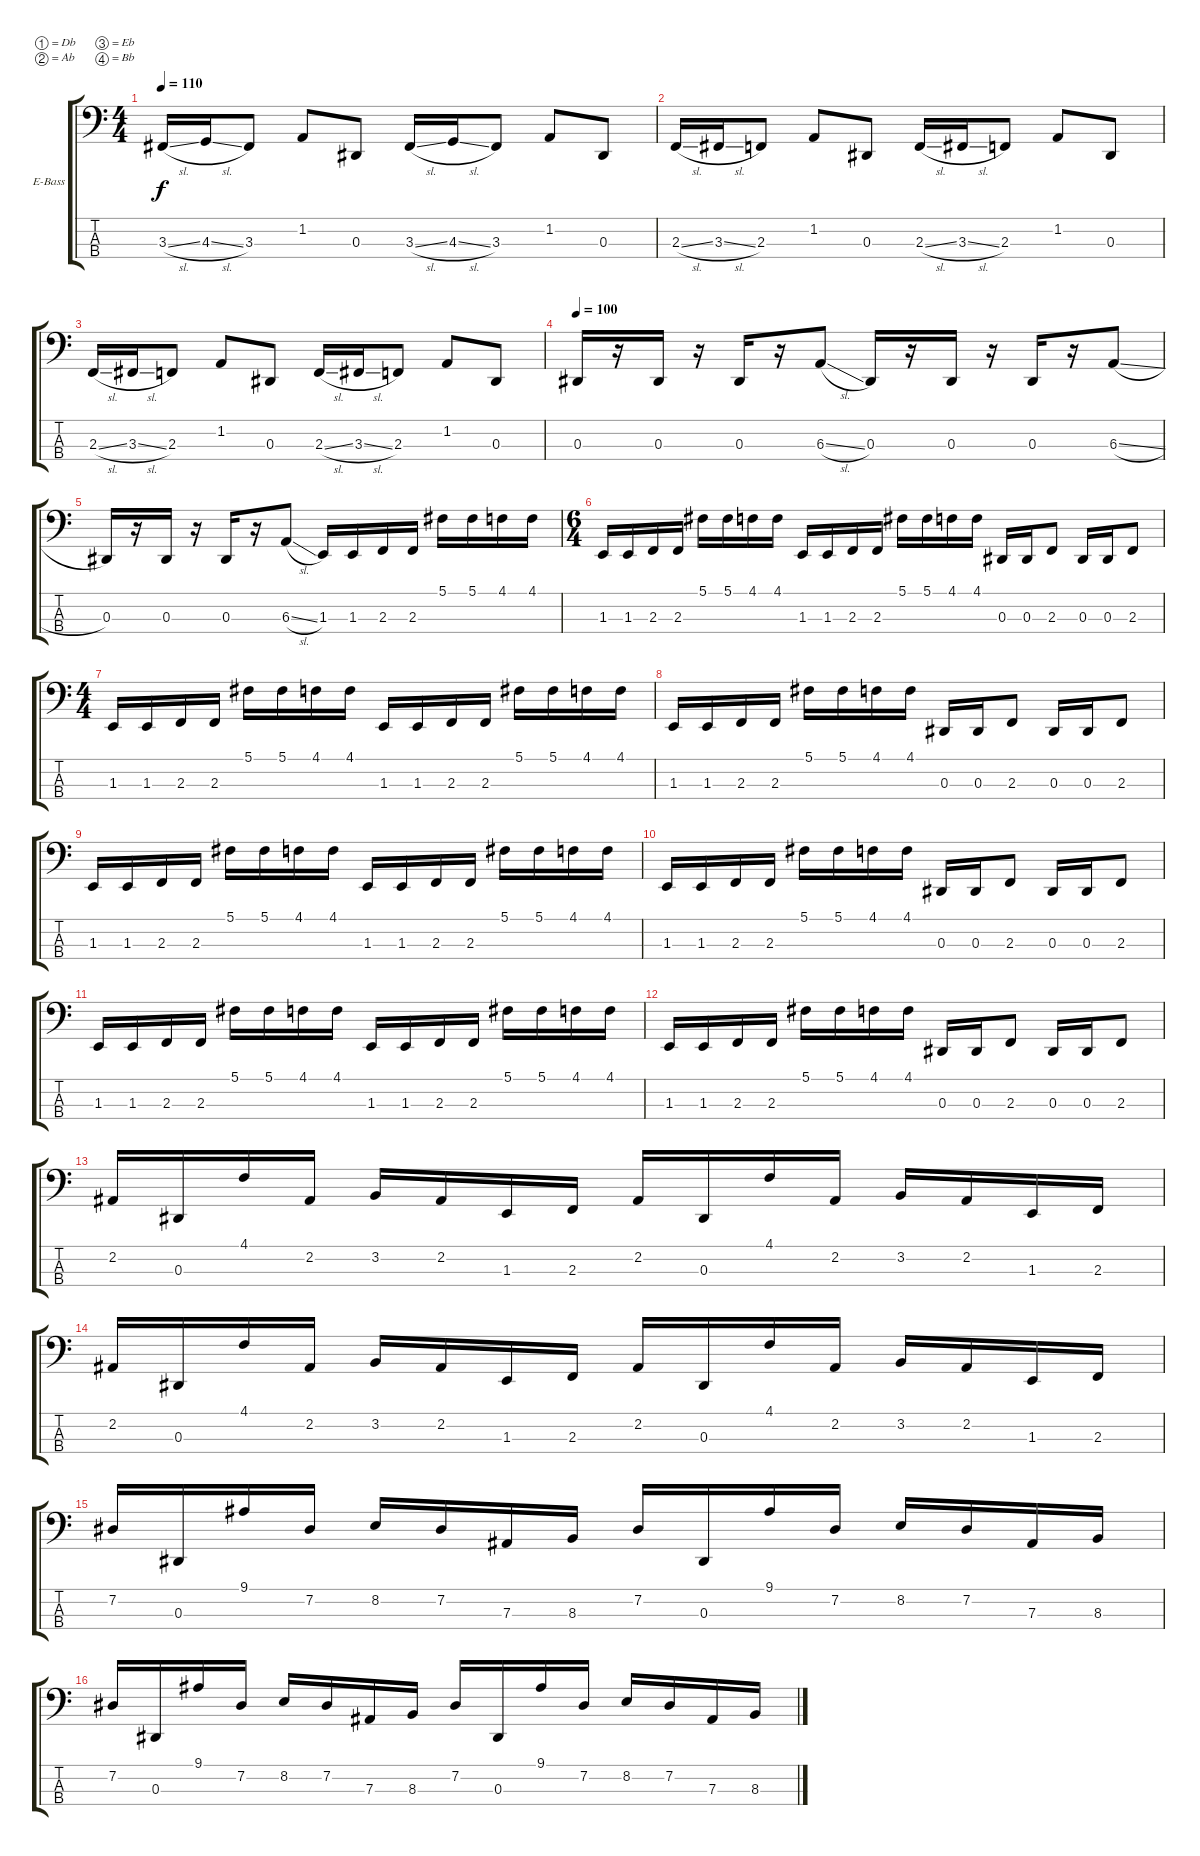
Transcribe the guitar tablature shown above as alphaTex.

\bracketExtendMode groupsimilarinstruments
\firstSystemTrackNameOrientation horizontal
\otherSystemsTrackNameOrientation horizontal
\track ("Alex Webster" "E-Bass") {instrument electricbassfinger}
\staff {score tabs}
\tuning (Db2 Ab1 Eb1 Bb0)
\ts (4 4)
\tempo 110
\clef f4
\ks c
3.3{sl}.16{dy f} 4.3{sl}.16 3.3.8 1.2.8 0.3.8 3.3{sl}.16 4.3{sl}.16 3.3.8 1.2.8 0.3.8 |
2.3{sl}.16 3.3{sl}.16 2.3.8 1.2.8 0.3.8 2.3{sl}.16 3.3{sl}.16 2.3.8 1.2.8 0.3.8 |
2.3{sl}.16 3.3{sl}.16 2.3.8 1.2.8 0.3.8 2.3{sl}.16 3.3{sl}.16 2.3.8 1.2.8 0.3.8 |
\tempo 100
0.3.16 r.16 0.3.16 r.16 0.3.16 r.16 6.3{sl}.8 0.3.16 r.16 0.3.16 r.16 0.3.16 r.16 6.3{sl}.8 |
0.3.16 r.16 0.3.16 r.16 0.3.16 r.16 6.3{sl}.8 1.3.16 1.3.16 2.3.16 2.3.16 5.1.16 5.1.16 4.1.16 4.1.16 |
\ts (6 4)
1.3.16 1.3.16 2.3.16 2.3.16 5.1.16 5.1.16 4.1.16 4.1.16 1.3.16 1.3.16 2.3.16 2.3.16 5.1.16 5.1.16 4.1.16 4.1.16 0.3.16 0.3.16 2.3.8 0.3.16 0.3.16 2.3.8 |
\ts (4 4)
1.3.16 1.3.16 2.3.16 2.3.16 5.1.16 5.1.16 4.1.16 4.1.16 1.3.16 1.3.16 2.3.16 2.3.16 5.1.16 5.1.16 4.1.16 4.1.16 |
1.3.16 1.3.16 2.3.16 2.3.16 5.1.16 5.1.16 4.1.16 4.1.16 0.3.16 0.3.16 2.3.8 0.3.16 0.3.16 2.3.8 |
1.3.16 1.3.16 2.3.16 2.3.16 5.1.16 5.1.16 4.1.16 4.1.16 1.3.16 1.3.16 2.3.16 2.3.16 5.1.16 5.1.16 4.1.16 4.1.16 |
1.3.16 1.3.16 2.3.16 2.3.16 5.1.16 5.1.16 4.1.16 4.1.16 0.3.16 0.3.16 2.3.8 0.3.16 0.3.16 2.3.8 |
1.3.16 1.3.16 2.3.16 2.3.16 5.1.16 5.1.16 4.1.16 4.1.16 1.3.16 1.3.16 2.3.16 2.3.16 5.1.16 5.1.16 4.1.16 4.1.16 |
1.3.16 1.3.16 2.3.16 2.3.16 5.1.16 5.1.16 4.1.16 4.1.16 0.3.16 0.3.16 2.3.8 0.3.16 0.3.16 2.3.8 |
2.2.16 0.3.16 4.1.16 2.2.16 3.2.16 2.2.16 1.3.16 2.3.16 2.2.16 0.3.16 4.1.16 2.2.16 3.2.16 2.2.16 1.3.16 2.3.16 |
2.2.16 0.3.16 4.1.16 2.2.16 3.2.16 2.2.16 1.3.16 2.3.16 2.2.16 0.3.16 4.1.16 2.2.16 3.2.16 2.2.16 1.3.16 2.3.16 |
7.2.16 0.3.16 9.1.16 7.2.16 8.2.16 7.2.16 7.3.16 8.3.16 7.2.16 0.3.16 9.1.16 7.2.16 8.2.16 7.2.16 7.3.16 8.3.16 |
7.2.16 0.3.16 9.1.16 7.2.16 8.2.16 7.2.16 7.3.16 8.3.16 7.2.16 0.3.16 9.1.16 7.2.16 8.2.16 7.2.16 7.3.16 8.3.16
